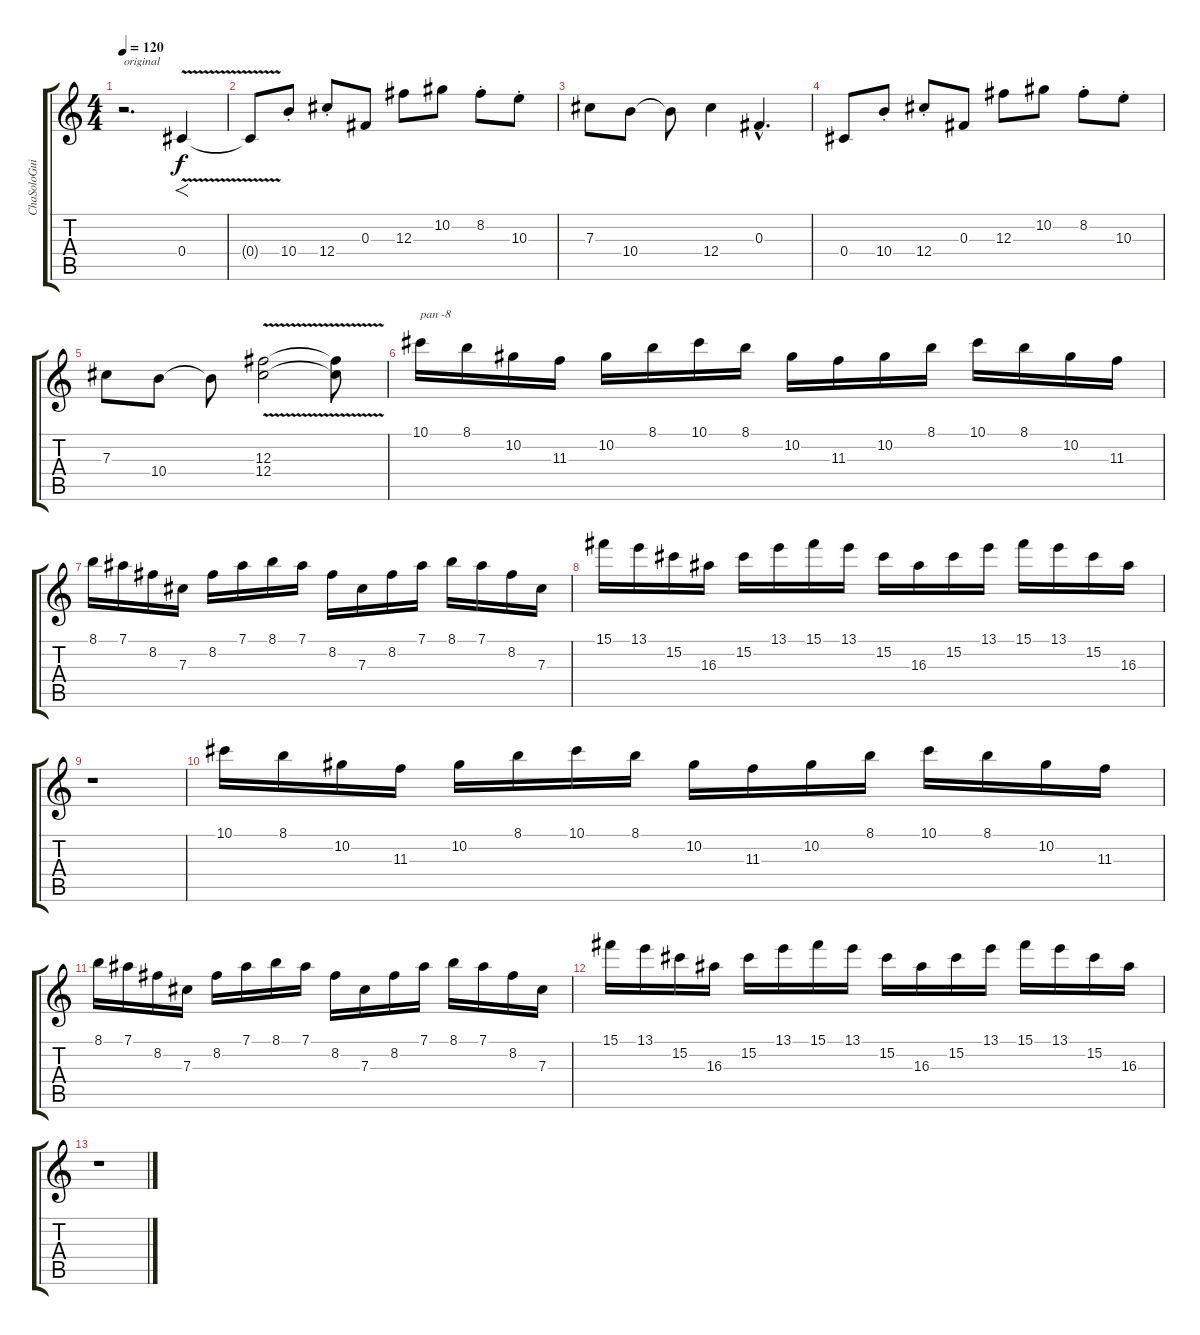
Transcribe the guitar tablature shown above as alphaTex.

\track ("ChaSoloGuitar" "ChaSoloGui") {instrument distortionguitar}
\staff {score tabs}
\tuning (Eb4 Bb3 Gb3 Db3 Ab2 Eb2) {hide}
\ts (4 4)
\tempo 120
\clef g2
\ks c
r.2{d txt "original" dy f volume 15 balance 8 instrument distortionguitar} 0.4{v}.4{f} |
0.4{t}.8 10.4{st}.8 12.4{st}.8 0.3.8 12.3.8 10.2.8 8.2{st}.8 10.3{st}.8 |
7.3.8 10.4.8 10.4{t}.8 12.4.4 0.3{hac}.4{d} |
0.4.8 10.4{st}.8 12.4{st}.8 0.3.8 12.3.8 10.2.8 8.2{st}.8 10.3{st}.8 |
7.3.8 10.4.8 10.4{t}.8 (12.3{v} 12.4{v}).2 (12.3{t} 12.4{t}).8 |
10.1.16{txt "pan -8" balance 0} 8.1.16 10.2.16 11.3.16 10.2.16 8.1.16 10.1.16 8.1.16 10.2.16 11.3.16 10.2.16 8.1.16 10.1.16 8.1.16 10.2.16 11.3.16 |
8.1.16 7.1.16 8.2.16 7.3.16 8.2.16 7.1.16 8.1.16 7.1.16 8.2.16 7.3.16 8.2.16 7.1.16 8.1.16 7.1.16 8.2.16 7.3.16 |
15.1.16 13.1.16 15.2.16 16.3.16 15.2.16 13.1.16 15.1.16 13.1.16 15.2.16 16.3.16 15.2.16 13.1.16 15.1.16 13.1.16 15.2.16 16.3.16 |
r.1 |
10.1.16 8.1.16 10.2.16 11.3.16 10.2.16 8.1.16 10.1.16 8.1.16 10.2.16 11.3.16 10.2.16 8.1.16 10.1.16 8.1.16 10.2.16 11.3.16 |
8.1.16 7.1.16 8.2.16 7.3.16 8.2.16 7.1.16 8.1.16 7.1.16 8.2.16 7.3.16 8.2.16 7.1.16 8.1.16 7.1.16 8.2.16 7.3.16 |
15.1.16 13.1.16 15.2.16 16.3.16 15.2.16 13.1.16 15.1.16 13.1.16 15.2.16 16.3.16 15.2.16 13.1.16 15.1.16 13.1.16 15.2.16 16.3.16 |
r.1
